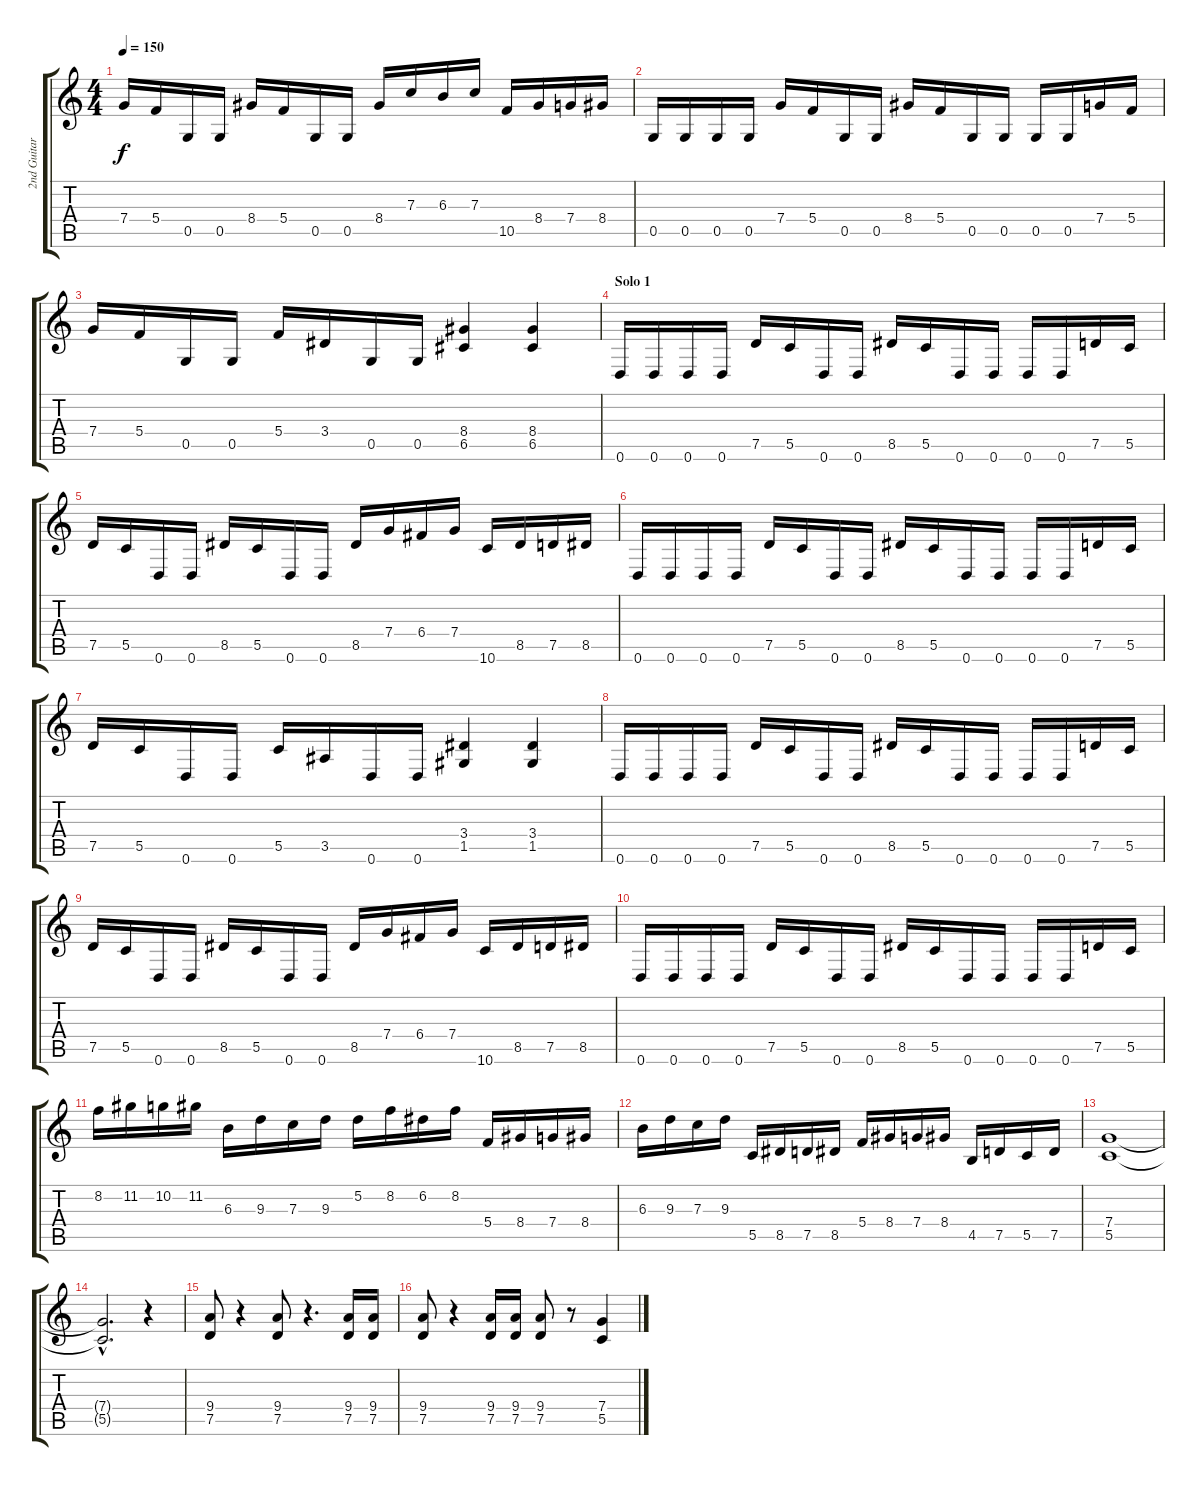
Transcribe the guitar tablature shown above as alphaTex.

\track ("2nd Guitar" "2nd Guitar") {instrument distortionguitar}
\staff {score tabs}
\tuning (D4 A3 F3 C3 G2 D2) {hide}
\ts (4 4)
\tempo 150
\clef g2
\ks c
7.4.16{dy f} 5.4.16 0.5.16 0.5.16 8.4.16 5.4.16 0.5.16 0.5.16 8.4.16 7.3.16 6.3.16 7.3.16 10.5.16 8.4.16 7.4.16 8.4.16 |
0.5.16 0.5.16 0.5.16 0.5.16 7.4.16 5.4.16 0.5.16 0.5.16 8.4.16 5.4.16 0.5.16 0.5.16 0.5.16 0.5.16 7.4.16 5.4.16 |
7.4.16 5.4.16 0.5.16 0.5.16 5.4.16 3.4.16 0.5.16 0.5.16 (8.4 6.5).4 (8.4 6.5).4 |
\section ("" "Solo 1")
0.6.16 0.6.16 0.6.16 0.6.16 7.5.16 5.5.16 0.6.16 0.6.16 8.5.16 5.5.16 0.6.16 0.6.16 0.6.16 0.6.16 7.5.16 5.5.16 |
7.5.16 5.5.16 0.6.16 0.6.16 8.5.16 5.5.16 0.6.16 0.6.16 8.5.16 7.4.16 6.4.16 7.4.16 10.6.16 8.5.16 7.5.16 8.5.16 |
0.6.16 0.6.16 0.6.16 0.6.16 7.5.16 5.5.16 0.6.16 0.6.16 8.5.16 5.5.16 0.6.16 0.6.16 0.6.16 0.6.16 7.5.16 5.5.16 |
7.5.16 5.5.16 0.6.16 0.6.16 5.5.16 3.5.16 0.6.16 0.6.16 (3.4 1.5).4 (3.4 1.5).4 |
0.6.16 0.6.16 0.6.16 0.6.16 7.5.16 5.5.16 0.6.16 0.6.16 8.5.16 5.5.16 0.6.16 0.6.16 0.6.16 0.6.16 7.5.16 5.5.16 |
7.5.16 5.5.16 0.6.16 0.6.16 8.5.16 5.5.16 0.6.16 0.6.16 8.5.16 7.4.16 6.4.16 7.4.16 10.6.16 8.5.16 7.5.16 8.5.16 |
0.6.16 0.6.16 0.6.16 0.6.16 7.5.16 5.5.16 0.6.16 0.6.16 8.5.16 5.5.16 0.6.16 0.6.16 0.6.16 0.6.16 7.5.16 5.5.16 |
8.2.16 11.2.16 10.2.16 11.2.16 6.3.16 9.3.16 7.3.16 9.3.16 5.2.16 8.2.16 6.2.16 8.2.16 5.4.16 8.4.16 7.4.16 8.4.16 |
6.3.16 9.3.16 7.3.16 9.3.16 5.5.16 8.5.16 7.5.16 8.5.16 5.4.16 8.4.16 7.4.16 8.4.16 4.5.16 7.5.16 5.5.16 7.5.16 |
(7.4 5.5).1 |
(7.4{hac t} 5.5{hac t}).2{d} r.4 |
(9.4 7.5).8 r.4 (9.4 7.5).8 r.4{d} (9.4 7.5).16 (9.4 7.5).16 |
(9.4 7.5).8 r.4 (9.4 7.5).16 (9.4 7.5).16 (9.4 7.5).8 r.8 (7.4 5.5).4
